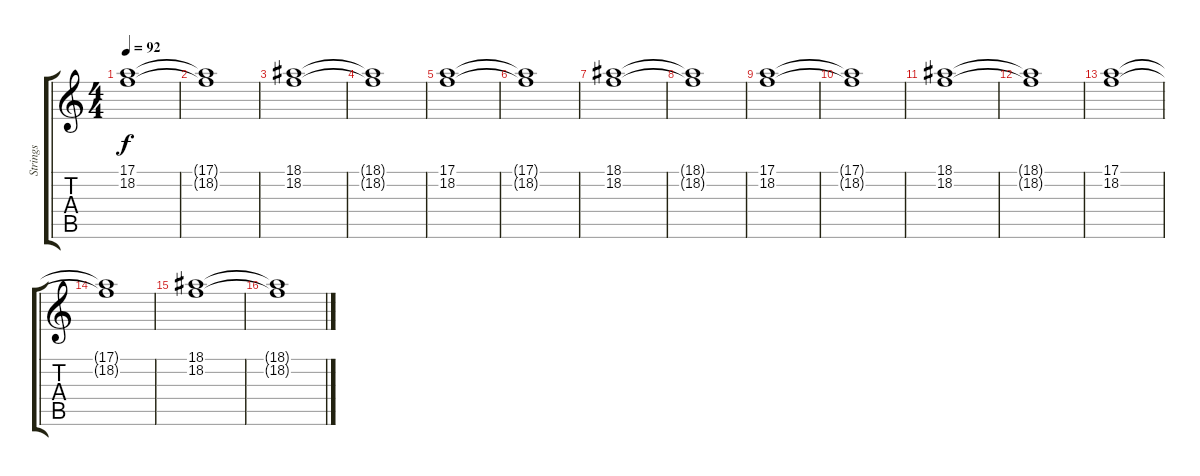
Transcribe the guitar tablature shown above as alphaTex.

\track ("Strings" "Strings") {instrument stringensemble1}
\staff {score tabs}
\tuning (E4 B3 G3 D3 A2 D2) {hide}
\ts (4 4)
\tempo 92
\clef g2
\ks c
(17.1 18.2).1{dy f} |
(17.1{t} 18.2{t}).1 |
(18.1 18.2).1 |
(18.1{t} 18.2{t}).1 |
(17.1 18.2).1 |
(17.1{t} 18.2{t}).1 |
(18.1 18.2).1 |
(18.1{t} 18.2{t}).1 |
(17.1 18.2).1 |
(17.1{t} 18.2{t}).1 |
(18.1 18.2).1 |
(18.1{t} 18.2{t}).1 |
(17.1 18.2).1 |
(17.1{t} 18.2{t}).1 |
(18.1 18.2).1 |
(18.1{t} 18.2{t}).1
